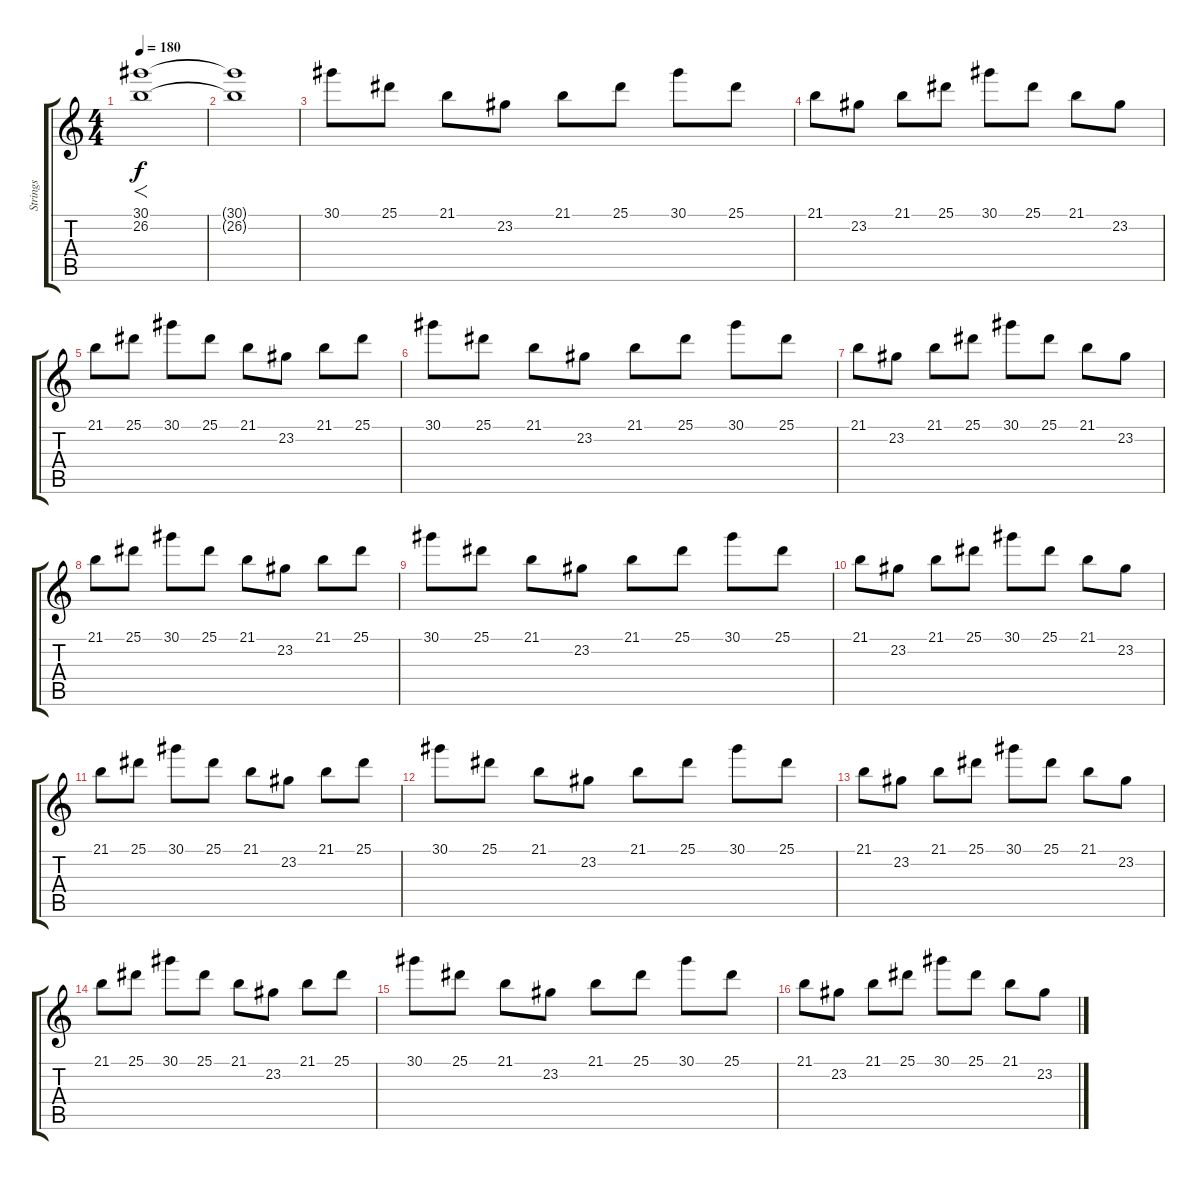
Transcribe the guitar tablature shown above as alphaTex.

\track ("Strings" "Strings") {instrument stringensemble1}
\staff {score tabs}
\tuning (D4 A3 F3 C3 G2 C2) {hide}
\ts (4 4)
\tempo 180
\clef g2
\ks c
(30.1 26.2).1{f dy f instrument stringensemble1} |
(30.1{t} 26.2{t}).1 |
30.1.8 25.1.8 21.1.8 23.2.8 21.1.8 25.1.8 30.1.8 25.1.8 |
21.1.8 23.2.8 21.1.8 25.1.8 30.1.8 25.1.8 21.1.8 23.2.8 |
21.1.8 25.1.8 30.1.8 25.1.8 21.1.8 23.2.8 21.1.8 25.1.8 |
30.1.8 25.1.8 21.1.8 23.2.8 21.1.8 25.1.8 30.1.8 25.1.8 |
21.1.8 23.2.8 21.1.8 25.1.8 30.1.8 25.1.8 21.1.8 23.2.8 |
21.1.8 25.1.8 30.1.8 25.1.8 21.1.8 23.2.8 21.1.8 25.1.8 |
30.1.8 25.1.8 21.1.8 23.2.8 21.1.8 25.1.8 30.1.8 25.1.8 |
21.1.8 23.2.8 21.1.8 25.1.8 30.1.8 25.1.8 21.1.8 23.2.8 |
21.1.8 25.1.8 30.1.8 25.1.8 21.1.8 23.2.8 21.1.8 25.1.8 |
30.1.8 25.1.8 21.1.8 23.2.8 21.1.8 25.1.8 30.1.8 25.1.8 |
21.1.8 23.2.8 21.1.8 25.1.8 30.1.8 25.1.8 21.1.8 23.2.8 |
21.1.8 25.1.8 30.1.8 25.1.8 21.1.8 23.2.8 21.1.8 25.1.8 |
30.1.8 25.1.8 21.1.8 23.2.8 21.1.8 25.1.8 30.1.8 25.1.8 |
21.1.8 23.2.8 21.1.8 25.1.8 30.1.8 25.1.8 21.1.8 23.2.8
